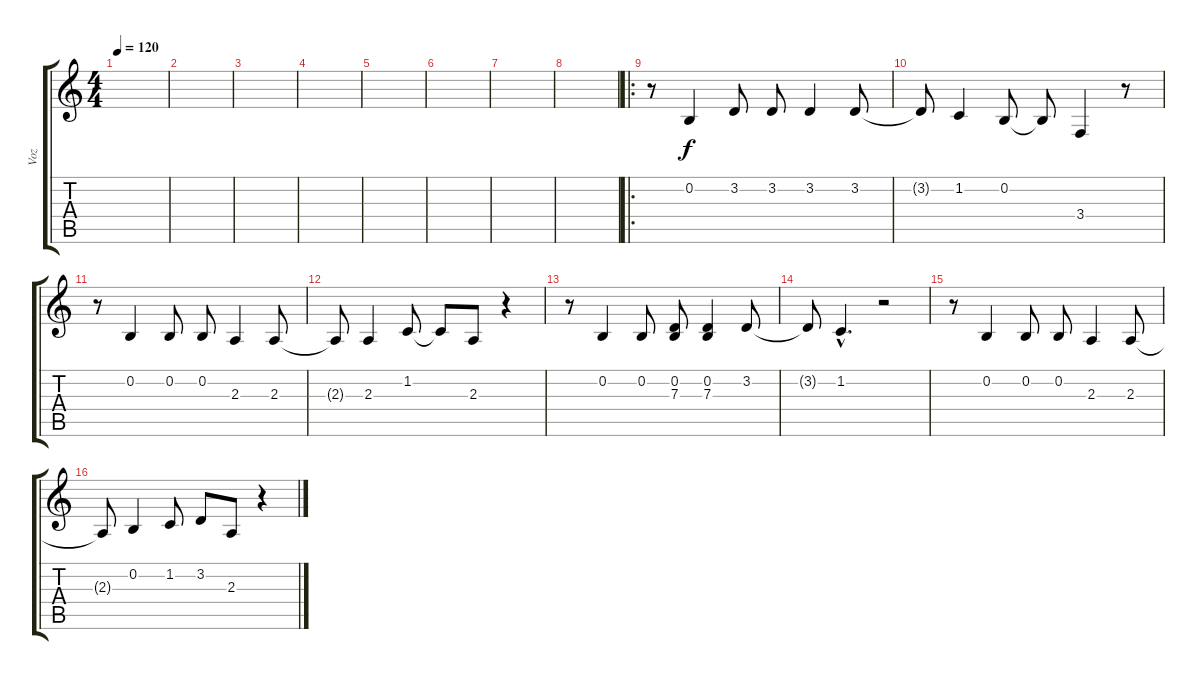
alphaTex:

\track ("Voz" "Voz") {instrument voiceoohs}
\staff {score tabs}
\tuning (E4 B3 G3 D3 A2 E2) {hide}
\ts (4 4)
\tempo 120
\clef g2
\ks c
|
|
|
|
|
|
|
|
\ro
r.8 0.2.4 3.2.8 3.2.8 3.2.4 3.2.8 |
3.2{t}.8 1.2.4 0.2.8 0.2{t}.8 3.4.4 r.8 |
r.8 0.2.4 0.2.8 0.2.8 2.3.4 2.3.8 |
2.3{t}.8 2.3.4 1.2.8 1.2{t}.8 2.3.8 r.4 |
r.8 0.2.4 0.2.8 (0.2 7.3).8 (0.2 7.3).4 3.2.8 |
3.2{t}.8 1.2{hac}.4{d} r.2 |
r.8 0.2.4 0.2.8 0.2.8 2.3.4 2.3.8 |
2.3{t}.8 0.2.4 1.2.8 3.2.8 2.3.8 r.4
